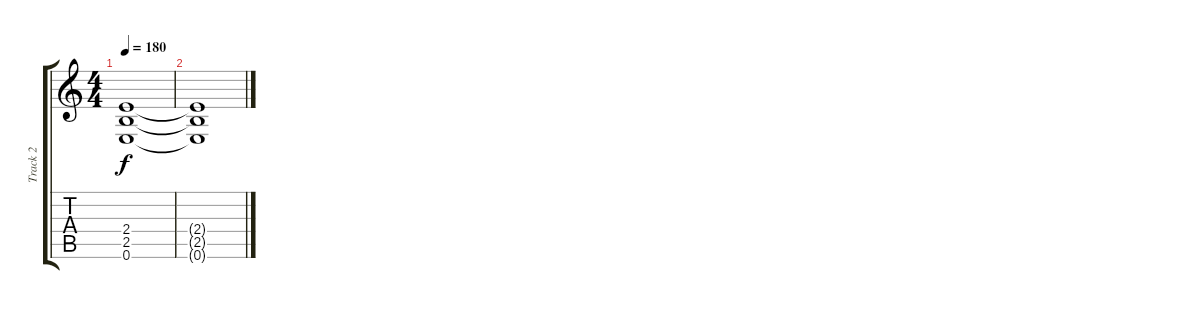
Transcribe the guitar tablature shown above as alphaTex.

\track ("Track 2" "Track 2") {instrument distortionguitar}
\staff {score tabs}
\tuning (E4 B3 G3 D3 A2 E2) {hide}
\ts (4 4)
\tempo 180
\clef g2
\ks c
(2.4{t} 2.5{t} 0.6{t}).1{dy f} |
(2.4{t} 2.5{t} 0.6{t}).1
